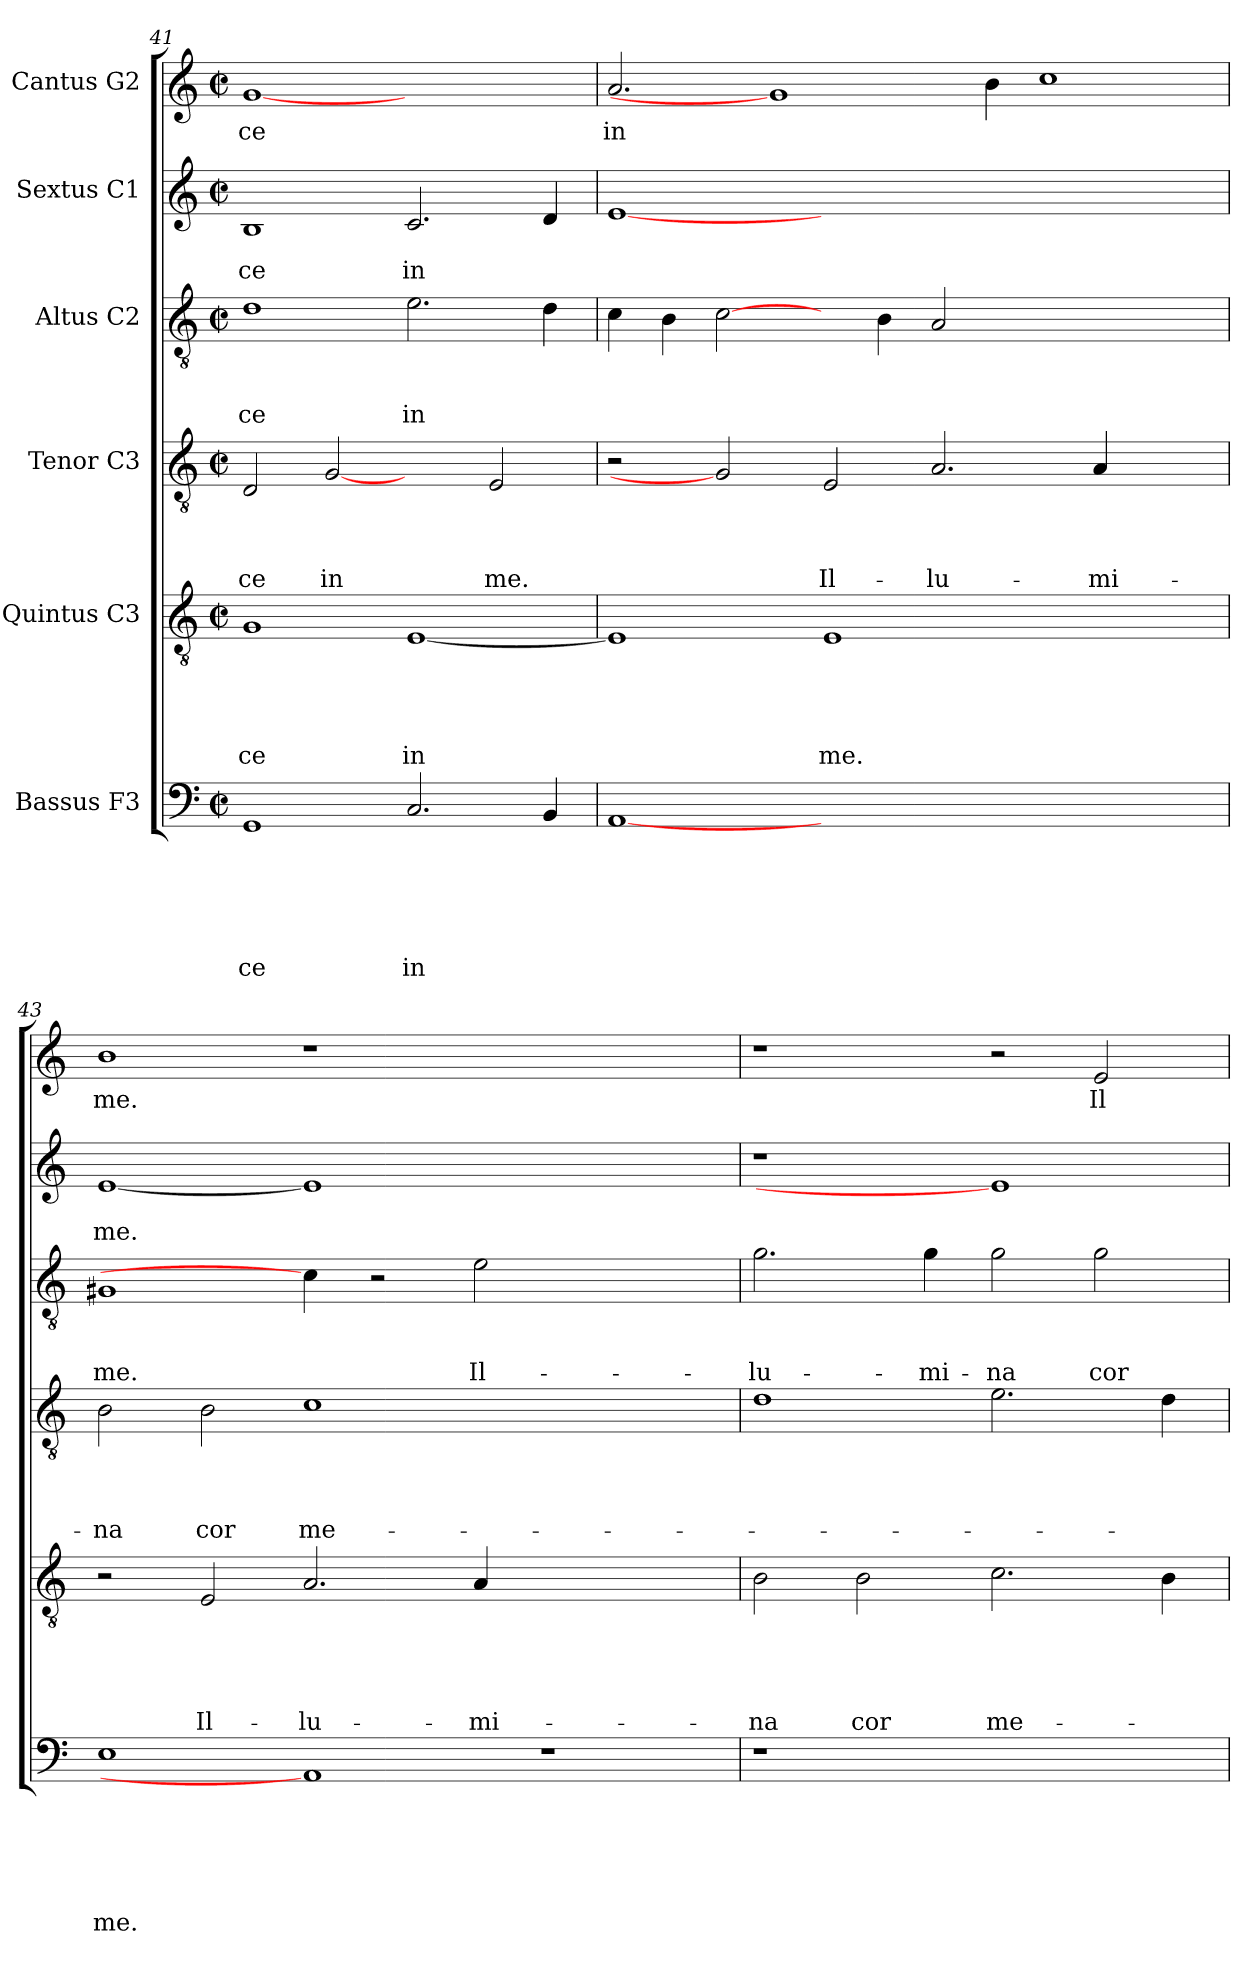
**kern	**text	**text	**text	**text	**text	**text	**kern	**text	**text	**text	**text	**text	**kern	**text	**text	**text	**text	**kern	**text	**text	**text	**kern	**text	**text	**kern	**text
*part6	*part6	*part6	*part6	*part6	*part6	*part6	*part5	*part5	*part5	*part5	*part5	*part5	*part4	*part4	*part4	*part4	*part4	*part3	*part3	*part3	*part3	*part2	*part2	*part2	*part1	*part1
*staff6	*staff6	*staff6	*staff6	*staff6	*staff6	*staff6	*staff5	*staff5	*staff5	*staff5	*staff5	*staff5	*staff4	*staff4	*staff4	*staff4	*staff4	*staff3	*staff3	*staff3	*staff3	*staff2	*staff2	*staff2	*staff1	*staff1
*I"Bassus F3	*	*	*	*	*	*	*I"Quintus C3	*	*	*	*	*	*I"Tenor C3	*	*	*	*	*I"Altus C2	*	*	*	*I"Sextus C1	*	*	*I"Cantus G2	*
!!LO:PB:g=z
*clefF4	*	*	*	*	*	*	*clefGv2	*	*	*	*	*	*clefGv2	*	*	*	*	*clefGv2	*	*	*	*clefG2	*	*	*clefG2	*
*k[]	*	*	*	*	*	*	*k[]	*	*	*	*	*	*k[]	*	*	*	*	*k[]	*	*	*	*k[]	*	*	*k[]	*
*C:	*	*	*	*	*	*	*C:	*	*	*	*	*	*C:	*	*	*	*	*C:	*	*	*	*C:	*	*	*C:	*
*M2/2	*	*	*	*	*	*	*M2/2	*	*	*	*	*	*M2/2	*	*	*	*	*M2/2	*	*	*	*M2/2	*	*	*M2/2	*
*met(c|)	*	*	*	*	*	*	*met(c|)	*	*	*	*	*	*met(c|)	*	*	*	*	*met(c|)	*	*	*	*met(c|)	*	*	*met(c|)	*
=41	=41	=41	=41	=41	=41	=41	=41	=41	=41	=41	=41	=41	=41	=41	=41	=41	=41	=41	=41	=41	=41	=41	=41	=41	=41	=41
!	!	!	!	!	!	!LO:LY:b	!	!	!	!	!	!LO:LY:b	!	!	!	!	!LO:LY:b	!	!	!	!LO:LY:b	!	!	!LO:LY:b	!	!LO:LY:b
1GG	.	.	.	.	.	-ce	1G	.	.	.	.	-ce	2D/	.	.	.	-ce	1d	.	.	-ce	1B	.	-ce	[1g	-ce
!	!	!	!	!	!	!	!	!	!	!	!	!	!	!	!	!	!LO:LY:b	!	!	!	!	!	!	!	!	!
.	.	.	.	.	.	.	.	.	.	.	.	.	[2G	.	.	.	in	.	.	.	.	.	.	.	.	.
!	!	!	!	!	!	!LO:LY:b	!	!	!	!	!	!LO:LY:b	!	!	!	!	!	!	!	!	!LO:LY:b	!	!	!LO:LY:b	!	!
2.C/	.	.	.	.	.	in	[1E	.	.	.	.	in	2ryy	.	.	.	.	2.e\	.	.	in	2.c/	.	in	1ryy	.
!	!	!	!	!	!	!	!	!	!	!	!	!	!	!	!	!	!LO:LY:b	!	!	!	!	!	!	!	!	!
.	.	.	.	.	.	.	.	.	.	.	.	.	2E/	.	.	.	me.	.	.	.	.	.	.	.	.	.
4BB/	.	.	.	.	.	.	.	.	.	.	.	.	.	.	.	.	.	4d\	.	.	.	4d/	.	.	.	.
=42	=42	=42	=42	=42	=42	=42	=42	=42	=42	=42	=42	=42	=42	=42	=42	=42	=42	=42	=42	=42	=42	=42	=42	=42	=42	=42
!	!	!	!	!	!	!	!	!	!	!	!	!	!	!	!	!	!	!	!	!	!	!	!	!	!	!LO:LY:b
[1AA	.	.	.	.	.	.	1E]	.	.	.	.	.	2r	.	.	.	.	4c\	.	.	.	[1e	.	.	2.a/	in
.	.	.	.	.	.	.	.	.	.	.	.	.	.	.	.	.	.	4B\	.	.	.	.	.	.	.	.
.	.	.	.	.	.	.	.	.	.	.	.	.	2G]	.	.	.	.	[2c\	.	.	.	.	.	.	.	.
.	.	.	.	.	.	.	.	.	.	.	.	.	.	.	.	.	.	.	.	.	.	.	.	.	1g]	.
!	!	!	!	!	!	!	!	!	!	!	!	!LO:LY:b	!	!	!	!	!LO:LY:b	!	!	!	!	!	!	!	!	!
0ryy	.	.	.	.	.	.	1E	.	.	.	.	me.	2E/	.	.	.	Il-	4ryy	.	.	.	0ryy	.	.	.	.
.	.	.	.	.	.	.	.	.	.	.	.	.	.	.	.	.	.	4B\	.	.	.	.	.	.	.	.
!	!	!	!	!	!	!	!	!	!	!	!	!	!	!	!	!	!LO:LY:b	!	!	!	!	!	!	!	!	!
.	.	.	.	.	.	.	.	.	.	.	.	.	2.A/	.	.	.	-lu-	2A/	.	.	.	.	.	.	.	.
.	.	.	.	.	.	.	.	.	.	.	.	.	.	.	.	.	.	.	.	.	.	.	.	.	4b\	.
.	.	.	.	.	.	.	1ryy	.	.	.	.	.	.	.	.	.	.	1ryy	.	.	.	.	.	.	1cc	.
!	!	!	!	!	!	!	!	!	!	!	!	!	!	!	!	!	!LO:LY:b	!	!	!	!	!	!	!	!	!
.	.	.	.	.	.	.	.	.	.	.	.	.	4A/	.	.	.	-mi-	.	.	.	.	.	.	.	.	.
.	.	.	.	.	.	.	.	.	.	.	.	.	2ryy	.	.	.	.	.	.	.	.	.	.	.	.	.
=43	=43	=43	=43	=43	=43	=43	=43	=43	=43	=43	=43	=43	=43	=43	=43	=43	=43	=43	=43	=43	=43	=43	=43	=43	=43	=43
!	!	!	!	!	!	!LO:LY:b	!	!	!	!	!	!	!	!	!	!	!LO:LY:b	!	!	!	!LO:LY:b	!	!	!LO:LY:b	!	!LO:LY:b
1E	.	.	.	.	.	me.	2r	.	.	.	.	.	2B\	.	.	.	-na	1G#X	.	.	me.	[1e	.	me.	1b	me.
!	!	!	!	!	!	!	!	!	!	!	!	!LO:LY:b	!	!	!	!	!LO:LY:b	!	!	!	!	!	!	!	!	!
.	.	.	.	.	.	.	2E/	.	.	.	.	Il-	2B\	.	.	.	cor	.	.	.	.	.	.	.	.	.
!	!	!	!	!	!	!	!	!	!	!	!	!LO:LY:b	!	!	!	!	!LO:LY:b	!	!	!	!	!	!	!	!	!
1AA]	.	.	.	.	.	.	2.A/	.	.	.	.	-lu-	1c	.	.	.	me-	4c\]	.	.	.	1e]	.	.	1r	.
.	.	.	.	.	.	.	.	.	.	.	.	.	.	.	.	.	.	2r	.	.	.	.	.	.	.	.
!	!	!	!	!	!	!	!	!	!	!	!	!LO:LY:b	!	!	!	!	!	!	!	!	!LO:LY:b	!	!	!	!	!
.	.	.	.	.	.	.	4A/	.	.	.	.	-mi-	.	.	.	.	.	2e\	.	.	Il-	.	.	.	.	.
1r	.	.	.	.	.	.	1ryy	.	.	.	.	.	1ryy	.	.	.	.	.	.	.	.	1ryy	.	.	1ryy	.
.	.	.	.	.	.	.	.	.	.	.	.	.	.	.	.	.	.	2.ryy	.	.	.	.	.	.	.	.
=44	=44	=44	=44	=44	=44	=44	=44	=44	=44	=44	=44	=44	=44	=44	=44	=44	=44	=44	=44	=44	=44	=44	=44	=44	=44	=44
!	!	!	!	!	!	!	!	!	!	!	!	!LO:LY:b	!	!	!	!	!	!	!	!	!LO:LY:b	!	!	!	!	!
1r	.	.	.	.	.	.	2B\	.	.	.	.	-na	1d	.	.	.	.	2.g\	.	.	-lu-	1r	.	.	1r	.
!	!	!	!	!	!	!	!	!	!	!	!	!LO:LY:b	!	!	!	!	!	!	!	!	!	!	!	!	!	!
.	.	.	.	.	.	.	2B\	.	.	.	.	cor	.	.	.	.	.	.	.	.	.	.	.	.	.	.
!	!	!	!	!	!	!	!	!	!	!	!	!	!	!	!	!	!	!	!	!	!LO:LY:b	!	!	!	!	!
.	.	.	.	.	.	.	.	.	.	.	.	.	.	.	.	.	.	4g\	.	.	-mi-	.	.	.	.	.
!	!	!	!	!	!	!	!	!	!	!	!	!LO:LY:b	!	!	!	!	!	!	!	!	!LO:LY:b	!	!	!	!	!
1ryy	.	.	.	.	.	.	2.c\	.	.	.	.	me-	2.e\	.	.	.	.	2g\	.	.	-na	1e]	.	.	2r	.
!	!	!	!	!	!	!	!	!	!	!	!	!	!	!	!	!	!	!	!	!	!LO:LY:b	!	!	!	!	!LO:LY:b
.	.	.	.	.	.	.	.	.	.	.	.	.	.	.	.	.	.	2g\	.	.	cor	.	.	.	2e/	Il-
.	.	.	.	.	.	.	4B\	.	.	.	.	.	4d\	.	.	.	.	.	.	.	.	.	.	.	.	.
=	=	=	=	=	=	=	=	=	=	=	=	=	=	=	=	=	=	=	=	=	=	=	=	=	=	=
*-	*-	*-	*-	*-	*-	*-	*-	*-	*-	*-	*-	*-	*-	*-	*-	*-	*-	*-	*-	*-	*-	*-	*-	*-	*-	*-
